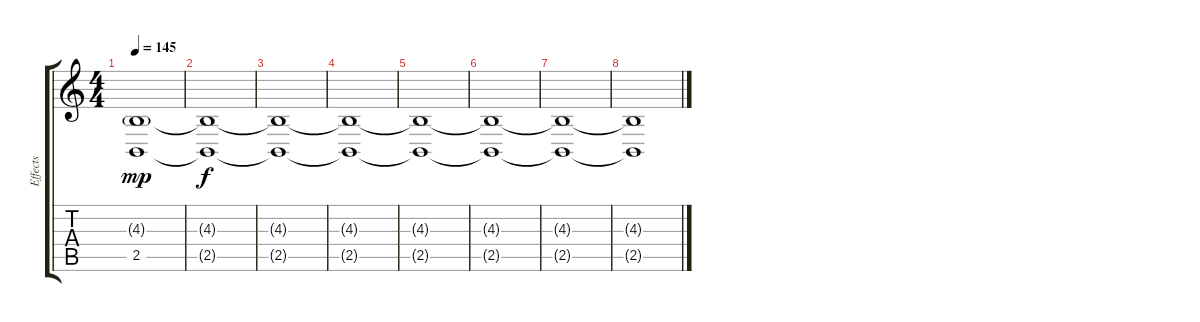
\track ("Effects" "Effects") {instrument stringensemble2}
\staff {score tabs}
\tuning (E4 B3 G3 D3 A2 E2) {hide}
\ts (4 4)
\tempo 145
\clef g2
\ks c
(4.3{g} 2.5).1{dy mp} |
(4.3{t} 2.5{t}).1{dy f} |
(4.3{t} 2.5{t}).1 |
(4.3{t} 2.5{t}).1 |
(4.3{t} 2.5{t}).1 |
(4.3{t} 2.5{t}).1 |
(4.3{t} 2.5{t}).1{volume 9} |
(4.3{t} 2.5{t}).1
